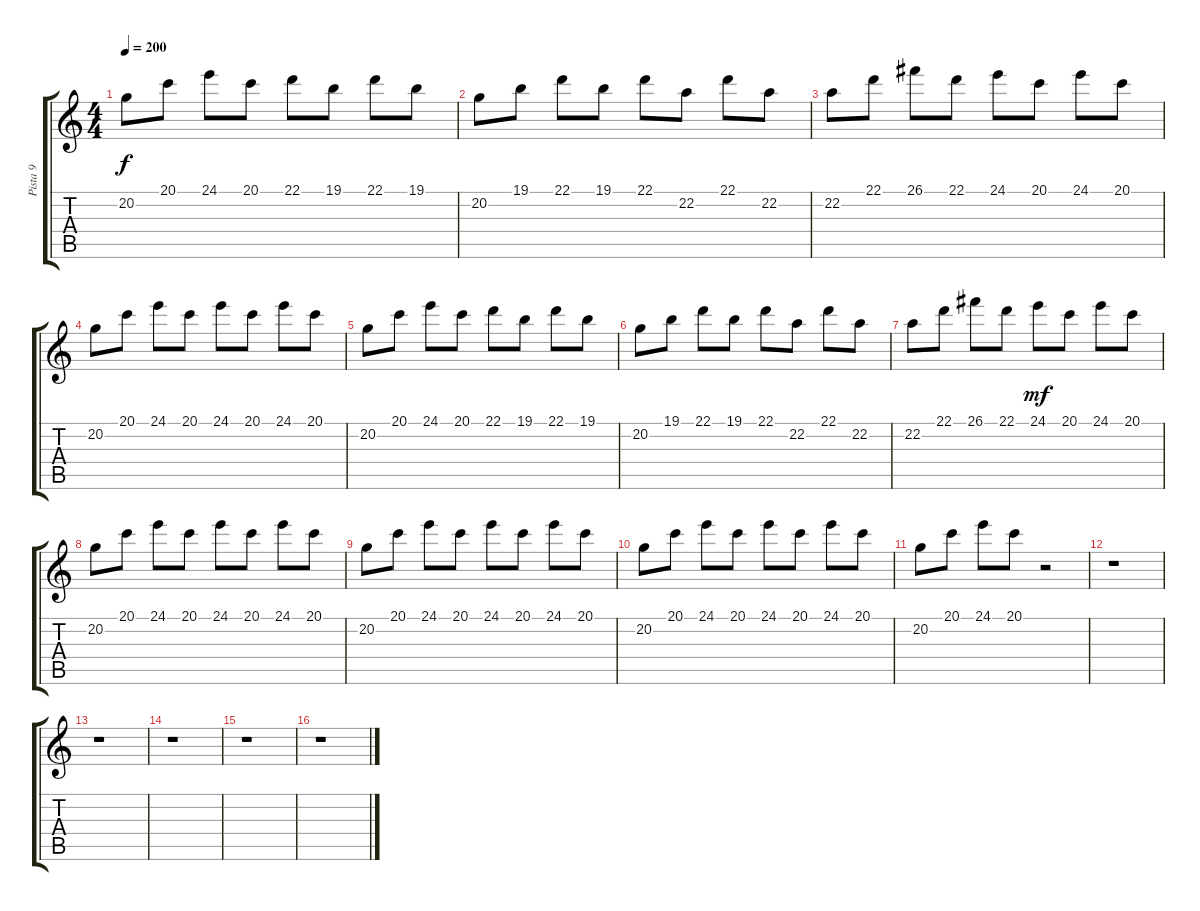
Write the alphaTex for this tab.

\track ("Pista 9" "Pista 9") {instrument stringensemble1}
\staff {score tabs}
\tuning (E4 B3 G3 D3 A2 E2) {hide}
\ts (4 4)
\tempo 200
\clef g2
\ks c
20.2.8{dy f} 20.1.8 24.1.8 20.1.8 22.1.8 19.1.8 22.1.8 19.1.8 |
20.2.8 19.1.8 22.1.8 19.1.8 22.1.8 22.2.8 22.1.8 22.2.8 |
22.2.8 22.1.8 26.1.8 22.1.8 24.1.8 20.1.8 24.1.8 20.1.8 |
20.2.8 20.1.8 24.1.8 20.1.8 24.1.8 20.1.8 24.1.8 20.1.8 |
20.2.8 20.1.8 24.1.8 20.1.8 22.1.8 19.1.8 22.1.8 19.1.8 |
20.2.8 19.1.8 22.1.8 19.1.8 22.1.8 22.2.8 22.1.8 22.2.8 |
22.2.8 22.1.8 26.1.8 22.1.8 24.1.8{dy mf} 20.1.8 24.1.8 20.1.8 |
20.2.8 20.1.8 24.1.8 20.1.8 24.1.8 20.1.8 24.1.8 20.1.8 |
20.2.8 20.1.8 24.1.8 20.1.8 24.1.8 20.1.8 24.1.8 20.1.8 |
20.2.8 20.1.8 24.1.8 20.1.8 24.1.8 20.1.8 24.1.8 20.1.8 |
20.2.8 20.1.8 24.1.8 20.1.8 r.2 |
r.1 |
r.1 |
r.1 |
r.1 |
r.1
